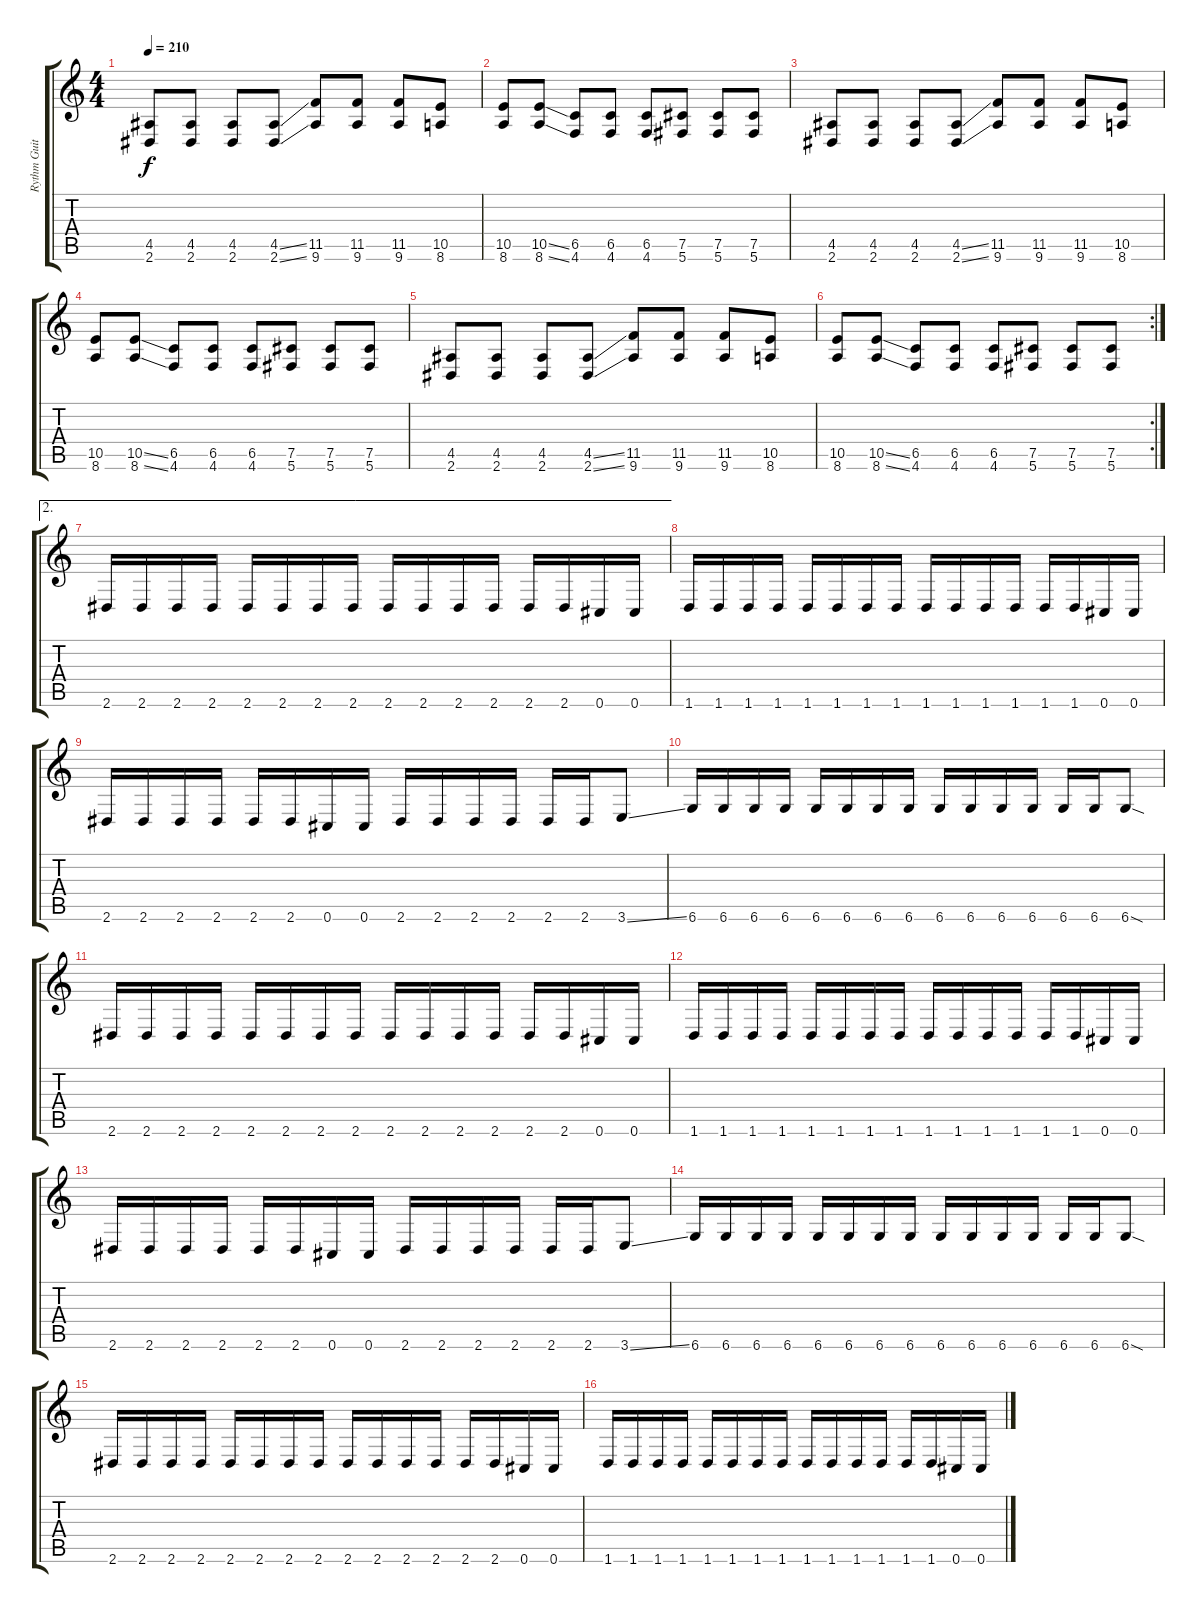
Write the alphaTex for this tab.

\track ("Rythm Guitar" "Rythm Guit") {instrument overdrivenguitar}
\staff {score tabs}
\tuning (Db4 Ab3 E3 B2 Gb2 Db2) {hide}
\ts (4 4)
\tempo 210
\clef g2
\ks c
(4.5 2.6).8{dy f} (4.5 2.6).8 (4.5 2.6).8 (4.5{ss} 2.6{ss}).8 (11.5 9.6).8 (11.5 9.6).8 (11.5 9.6).8 (10.5 8.6).8 |
(10.5 8.6).8 (10.5{ss} 8.6{ss}).8 (6.5 4.6).8 (6.5 4.6).8 (6.5 4.6).8 (7.5 5.6).8 (7.5 5.6).8 (7.5 5.6).8 |
(4.5 2.6).8 (4.5 2.6).8 (4.5 2.6).8 (4.5{ss} 2.6{ss}).8 (11.5 9.6).8 (11.5 9.6).8 (11.5 9.6).8 (10.5 8.6).8 |
(10.5 8.6).8 (10.5{ss} 8.6{ss}).8 (6.5 4.6).8 (6.5 4.6).8 (6.5 4.6).8 (7.5 5.6).8 (7.5 5.6).8 (7.5 5.6).8 |
(4.5 2.6).8 (4.5 2.6).8 (4.5 2.6).8 (4.5{ss} 2.6{ss}).8 (11.5 9.6).8 (11.5 9.6).8 (11.5 9.6).8 (10.5 8.6).8 |
\rc 2
(10.5 8.6).8 (10.5{ss} 8.6{ss}).8 (6.5 4.6).8 (6.5 4.6).8 (6.5 4.6).8 (7.5 5.6).8 (7.5 5.6).8 (7.5 5.6).8 |
\ae 2
2.6.16 2.6.16 2.6.16 2.6.16 2.6.16 2.6.16 2.6.16 2.6.16 2.6.16 2.6.16 2.6.16 2.6.16 2.6.16 2.6.16 0.6.16 0.6.16 |
1.6.16 1.6.16 1.6.16 1.6.16 1.6.16 1.6.16 1.6.16 1.6.16 1.6.16 1.6.16 1.6.16 1.6.16 1.6.16 1.6.16 0.6.16 0.6.16 |
2.6.16 2.6.16 2.6.16 2.6.16 2.6.16 2.6.16 0.6.16 0.6.16 2.6.16 2.6.16 2.6.16 2.6.16 2.6.16 2.6.16 3.6{ss}.8 |
6.6.16 6.6.16 6.6.16 6.6.16 6.6.16 6.6.16 6.6.16 6.6.16 6.6.16 6.6.16 6.6.16 6.6.16 6.6.16 6.6.16 6.6{sod}.8 |
2.6.16 2.6.16 2.6.16 2.6.16 2.6.16 2.6.16 2.6.16 2.6.16 2.6.16 2.6.16 2.6.16 2.6.16 2.6.16 2.6.16 0.6.16 0.6.16 |
1.6.16 1.6.16 1.6.16 1.6.16 1.6.16 1.6.16 1.6.16 1.6.16 1.6.16 1.6.16 1.6.16 1.6.16 1.6.16 1.6.16 0.6.16 0.6.16 |
2.6.16 2.6.16 2.6.16 2.6.16 2.6.16 2.6.16 0.6.16 0.6.16 2.6.16 2.6.16 2.6.16 2.6.16 2.6.16 2.6.16 3.6{ss}.8 |
6.6.16 6.6.16 6.6.16 6.6.16 6.6.16 6.6.16 6.6.16 6.6.16 6.6.16 6.6.16 6.6.16 6.6.16 6.6.16 6.6.16 6.6{sod}.8 |
2.6.16 2.6.16 2.6.16 2.6.16 2.6.16 2.6.16 2.6.16 2.6.16 2.6.16 2.6.16 2.6.16 2.6.16 2.6.16 2.6.16 0.6.16 0.6.16 |
1.6.16 1.6.16 1.6.16 1.6.16 1.6.16 1.6.16 1.6.16 1.6.16 1.6.16 1.6.16 1.6.16 1.6.16 1.6.16 1.6.16 0.6.16 0.6.16
